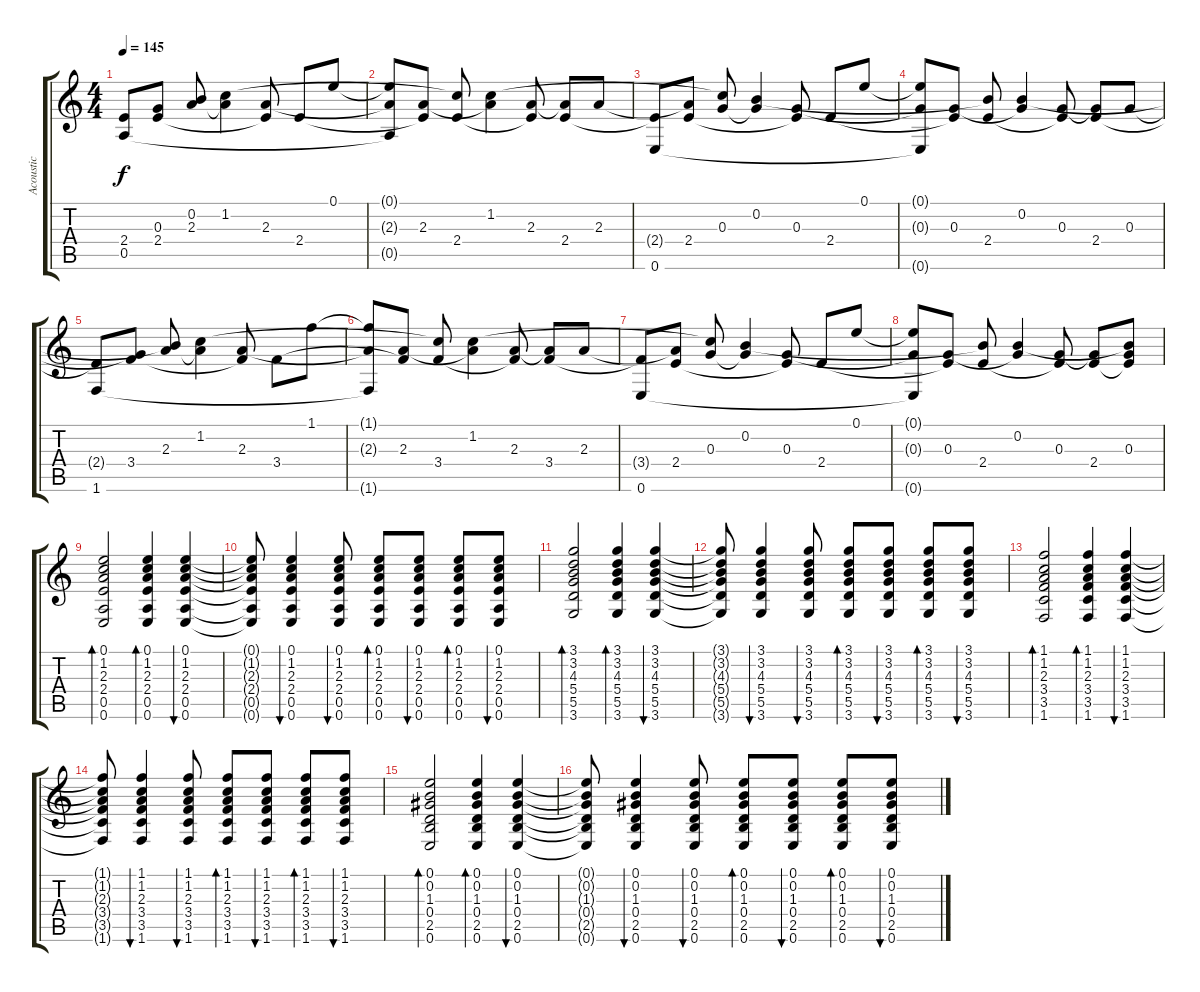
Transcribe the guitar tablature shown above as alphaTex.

\track ("Acoustic" "Acoustic") {instrument acousticguitarsteel}
\staff {score tabs}
\tuning (E4 B3 G3 D3 A2 E2) {hide}
\ts (4 4)
\tempo 145
\clef g2
\ks c
(2.4{t} 0.5).8{dy f} (0.3{t} 2.4).8 (0.2{t} 2.3).8 (1.2 2.3{t}).4 (2.3 2.4{t}).8 2.4.8 0.1.8 |
(0.1{t} 2.3{t} 0.5{t}).8 (2.3 2.4{t}).8 (1.2{t} 2.4).8 (1.2 2.3{t}).4 (2.3 2.4{t}).8 (2.3{t} 2.4).8 2.3.8 |
(2.4{t} 0.6).8 (2.3{t} 2.4).8 (1.2{t} 0.3).8 (0.2 0.3{t}).4 (0.3 2.4{t}).8 2.4.8 0.1.8 |
(0.1{t} 0.3{t} 0.6{t}).8 (0.3 2.4{t}).8 (0.2{t} 2.4).8 (0.2 0.3{t}).4 (0.3 2.4{t}).8 (0.3{t} 2.4).8 0.3.8 |
(2.4{t} 1.6).8 (0.3{t} 3.4).8 (0.2{t} 2.3).8 (1.2 2.3{t}).4 (2.3 3.4{t}).8 3.4.8 1.1.8 |
(1.1{t} 2.3{t} 1.6{t}).8 (2.3 3.4{t}).8 (1.2{t} 3.4).8 (1.2 2.3{t}).4 (2.3 3.4{t}).8 (2.3{t} 3.4).8 2.3.8 |
(3.4{t} 0.6).8 (2.3{t} 2.4).8 (1.2{t} 0.3).8 (0.2 0.3{t}).4 (0.3 2.4{t}).8 2.4.8 0.1.8 |
(0.1{t} 0.3{t} 0.6{t}).8 (0.3 2.4{t}).8 (0.2{t} 2.4).8 (0.2 0.3{t}).4 (0.3 2.4{t}).8 (0.3{t} 2.4).8 (0.2{t} 0.3 2.4{t}).8 |
(0.1 1.2 2.3 2.4 0.5 0.6).2{bd 60} (0.1 1.2 2.3 2.4 0.5 0.6).4{bd 60} (0.1 1.2 2.3 2.4 0.5 0.6).4{bu 60} |
(0.1{t} 1.2{t} 2.3{t} 2.4{t} 0.5{t} 0.6{t}).8 (0.1 1.2 2.3 2.4 0.5 0.6).4{bu 60} (0.1 1.2 2.3 2.4 0.5 0.6).8{bu 60} (0.1 1.2 2.3 2.4 0.5 0.6).8{bd 60} (0.1 1.2 2.3 2.4 0.5 0.6).8{bu 60} (0.1 1.2 2.3 2.4 0.5 0.6).8{bd 60} (0.1 1.2 2.3 2.4 0.5 0.6).8{bu 60} |
(3.1 3.2 4.3 5.4 5.5 3.6).2{bd 60} (3.1 3.2 4.3 5.4 5.5 3.6).4{bd 60} (3.1 3.2 4.3 5.4 5.5 3.6).4{bu 60} |
(3.1{t} 3.2{t} 4.3{t} 5.4{t} 5.5{t} 3.6{t}).8 (3.1 3.2 4.3 5.4 5.5 3.6).4{bu 60} (3.1 3.2 4.3 5.4 5.5 3.6).8{bu 60} (3.1 3.2 4.3 5.4 5.5 3.6).8{bd 60} (3.1 3.2 4.3 5.4 5.5 3.6).8{bu 60} (3.1 3.2 4.3 5.4 5.5 3.6).8{bd 60} (3.1 3.2 4.3 5.4 5.5 3.6).8{bu 60} |
(1.1 1.2 2.3 3.4 3.5 1.6).2{bd 60} (1.1 1.2 2.3 3.4 3.5 1.6).4{bd 60} (1.1 1.2 2.3 3.4 3.5 1.6).4{bu 60} |
(1.1{t} 1.2{t} 2.3{t} 3.4{t} 3.5{t} 1.6{t}).8 (1.1 1.2 2.3 3.4 3.5 1.6).4{bu 60} (1.1 1.2 2.3 3.4 3.5 1.6).8{bu 60} (1.1 1.2 2.3 3.4 3.5 1.6).8{bd 60} (1.1 1.2 2.3 3.4 3.5 1.6).8{bu 60} (1.1 1.2 2.3 3.4 3.5 1.6).8{bd 60} (1.1 1.2 2.3 3.4 3.5 1.6).8{bu 60} |
(0.1 0.2 1.3 0.4 2.5 0.6).2{bd 60} (0.1 0.2 1.3 0.4 2.5 0.6).4{bd 60} (0.1 0.2 1.3 0.4 2.5 0.6).4{bu 60} |
(0.1{t} 0.2{t} 1.3{t} 0.4{t} 2.5{t} 0.6{t}).8 (0.1 0.2 1.3 0.4 2.5 0.6).4{bu 60} (0.1 0.2 1.3 0.4 2.5 0.6).8{bu 60} (0.1 0.2 1.3 0.4 2.5 0.6).8{bd 60} (0.1 0.2 1.3 0.4 2.5 0.6).8{bu 60} (0.1 0.2 1.3 0.4 2.5 0.6).8{bd 60} (0.1 0.2 1.3 0.4 2.5 0.6).8{bu 60}
